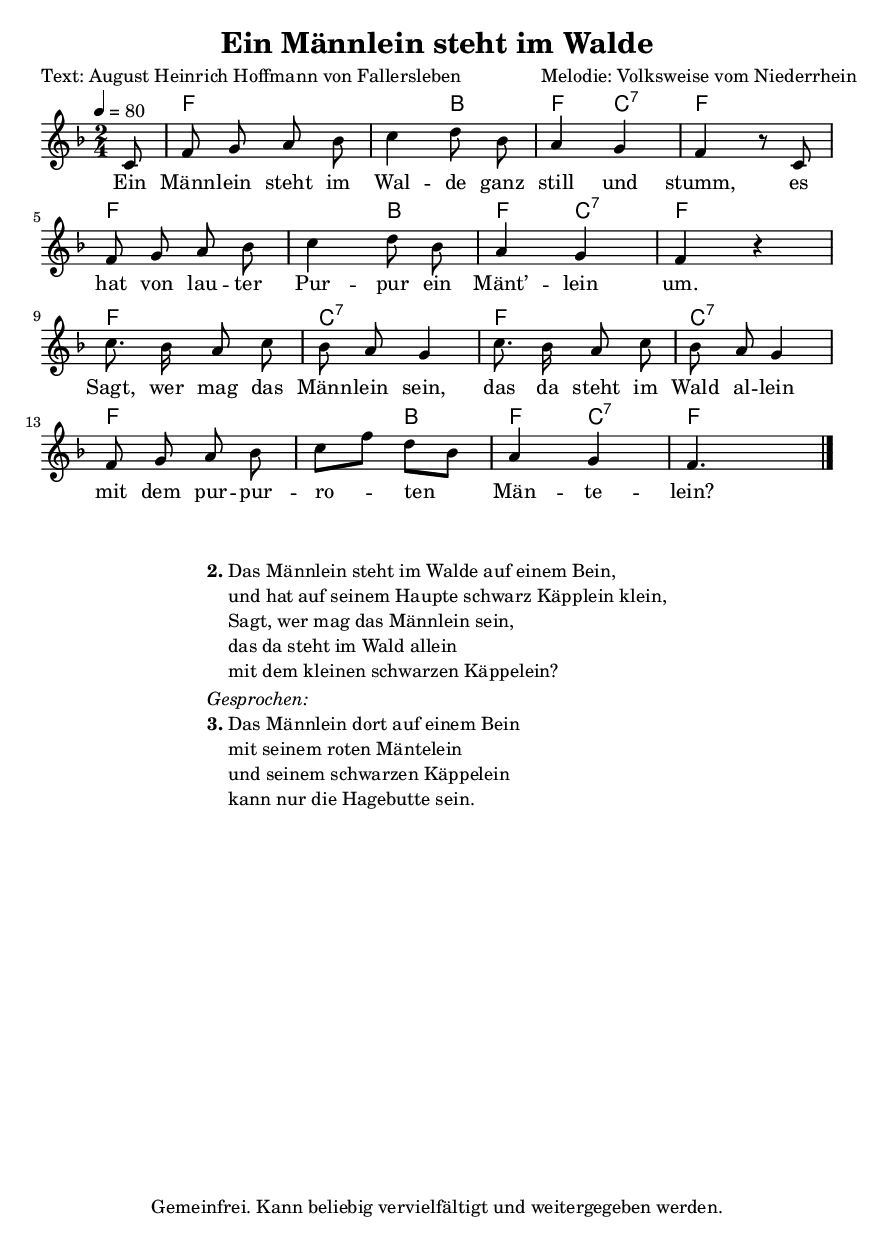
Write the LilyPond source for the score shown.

% Dieses Notenblatt wurde bearbeitet von Ingo Felger [www.facebook.com/Tschilp]
%
% Kontakt: chirp@ulmo.org
%
% geringfügige Änderungen von Hauke Rehr

%\include "deutsch.ly"
\include "default.ly"

\version "2.12.3"
\header {
  title = "Ein Männlein steht im Walde"
  composer = "Melodie: Volksweise vom Niederrhein"
  poet = "Text: August Heinrich Hoffmann von Fallersleben"
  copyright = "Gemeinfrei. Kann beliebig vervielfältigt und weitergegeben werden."
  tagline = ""
}

#(set-global-staff-size 16)

vChords = \chordmode {
 s8
 f2 f4 bes4 f4 c:7 f2
 f2 f4 bes4 f4 c:7 f2
 f2 c:7 f c:7 f f4 bes4 f4 c4:7 f
}

vMelody = \relative c' {
  \partial 8
  c8
  f g a bes c4 d8 bes
  a4 g f r8 c
  f8 g a bes c4 d8 bes
  a4 g f r
  c'8. bes16 a8 c bes a g4
  c8. bes16 a8 c bes a g4
  f8 g a bes c[ f8]  d8[ bes8] a4
  g4 f4.
  \bar "|."
}

vBass = \relative c {
  \clef bass
  \key f \major
  \time 2/4
  \bar "|."
}

vLyrics = \lyricmode {
  Ein Männ -- lein steht im Wal -- de ganz still und stumm,
  es hat von lau -- ter Pur -- pur ein Mänt’ -- lein um.
  Sagt, wer mag das Männ -- lein sein,
  das da steht im Wald al -- lein
  mit dem pur -- pur -- ro -- ten Män -- te -- lein?
}

\score {
  <<
    \new ChordNames { \germanChords \set chordChanges = ##t \vChords }
    \new Voice = "Lied" {
      \autoBeamOff
      \clef treble
      \key f \major
      \tempo 4 = 80
      \time 2/4
      \vMelody
    }
    \new Lyrics \lyricsto "Lied" { \vLyrics }
  >>
 \layout {}
 \midi {}
}

\markup {
  \fill-line {
    \hspace #1
    \column {
      \hspace #0.2
      \line {
	\bold "2."
        \column {
          "Das Männlein steht im Walde auf einem Bein,"
          "und hat auf seinem Haupte schwarz Käpplein klein,"
          "Sagt, wer mag das Männlein sein,"
          "das da steht im Wald allein"
          "mit dem kleinen schwarzen Käppelein?"
        }
      }
      \hspace #0.4
      \italic "Gesprochen:"
      \line {
	\bold "3."
        \column {
          "Das Männlein dort auf einem Bein"
          "mit seinem roten Mäntelein"
          "und seinem schwarzen Käppelein"
          "kann nur die Hagebutte sein."
        }
      }
      \hspace #0.1
    }
    \hspace #1
  }
}

 % some settings % vim: sw=2 et
